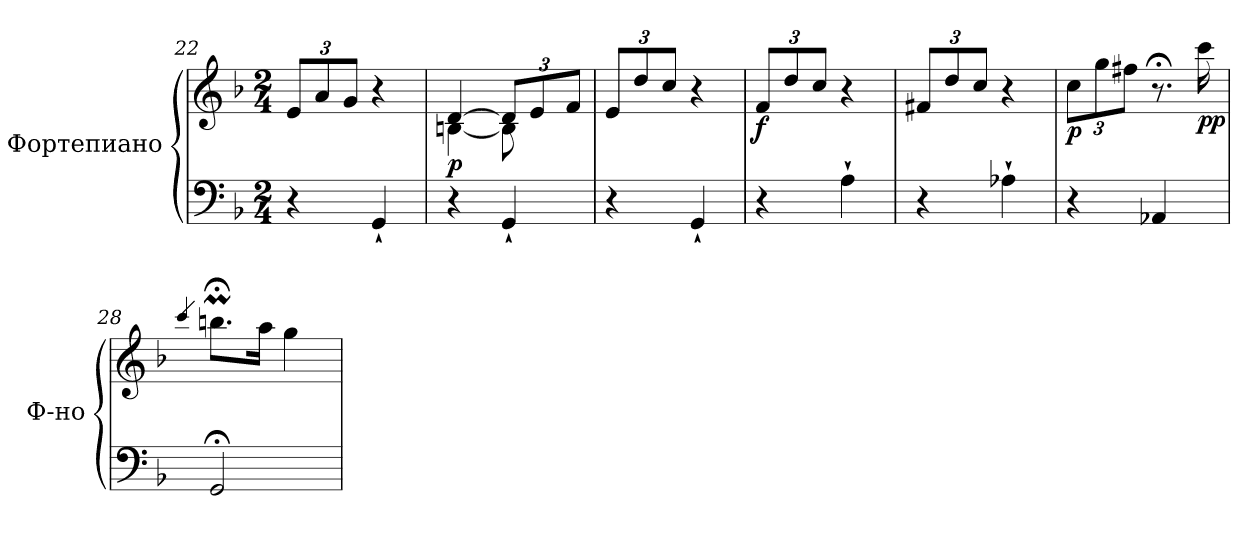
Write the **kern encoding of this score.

**kern	**kern	**dynam
*part1	*part1	*part1
*staff2	*staff1	*staff1/2
*I"Фортепиано	*	*
*I'Ф-но	*	*
!!LO:LB:g=z
*clefF4	*clefG2	*
*k[b-]	*k[b-]	*
*M2/4	*M2/4	*
*	*Xbrackettup	*
=22	=22	=22
4r	12e/L	.
.	12a/	.
.	12g/J	.
4GG`/	4r	.
=23	=23	=23
*	*^	*
!	!	!	!LO:DY:b
4r	[4d/	[4Bn\	p
4GG`/	12d/L]	8B\]	.
.	12e/	.	.
.	.	8ryy	.
.	12f/J	.	.
*	*v	*v	*
=24	=24	=24
4r	12e/L	.
.	12dd/	.
.	12cc/J	.
4GG`/	4r	.
=25	=25	=25
!	!	!LO:DY:b
4r	12f/L	f
.	12dd/	.
.	12cc/J	.
4A`\	4r	.
=26	=26	=26
4r	12f#X/L	.
.	12dd/	.
.	12cc/J	.
4A-X`\	4r	.
=27	=27	=27
!	!	!LO:DY:b
4r	12cc\L	p
.	12gg\	.
.	12ff#X\J	.
4AA-X/	8.r;<	.
!	!	!LO:DY:b
.	16ccc\	pp
=28	=28	=28
.	4qccc/	.
2GG;</	8.bbn;<m\L	.
.	16aa\Jk	.
.	4gg\	.
=	=	=
*-	*-	*-
